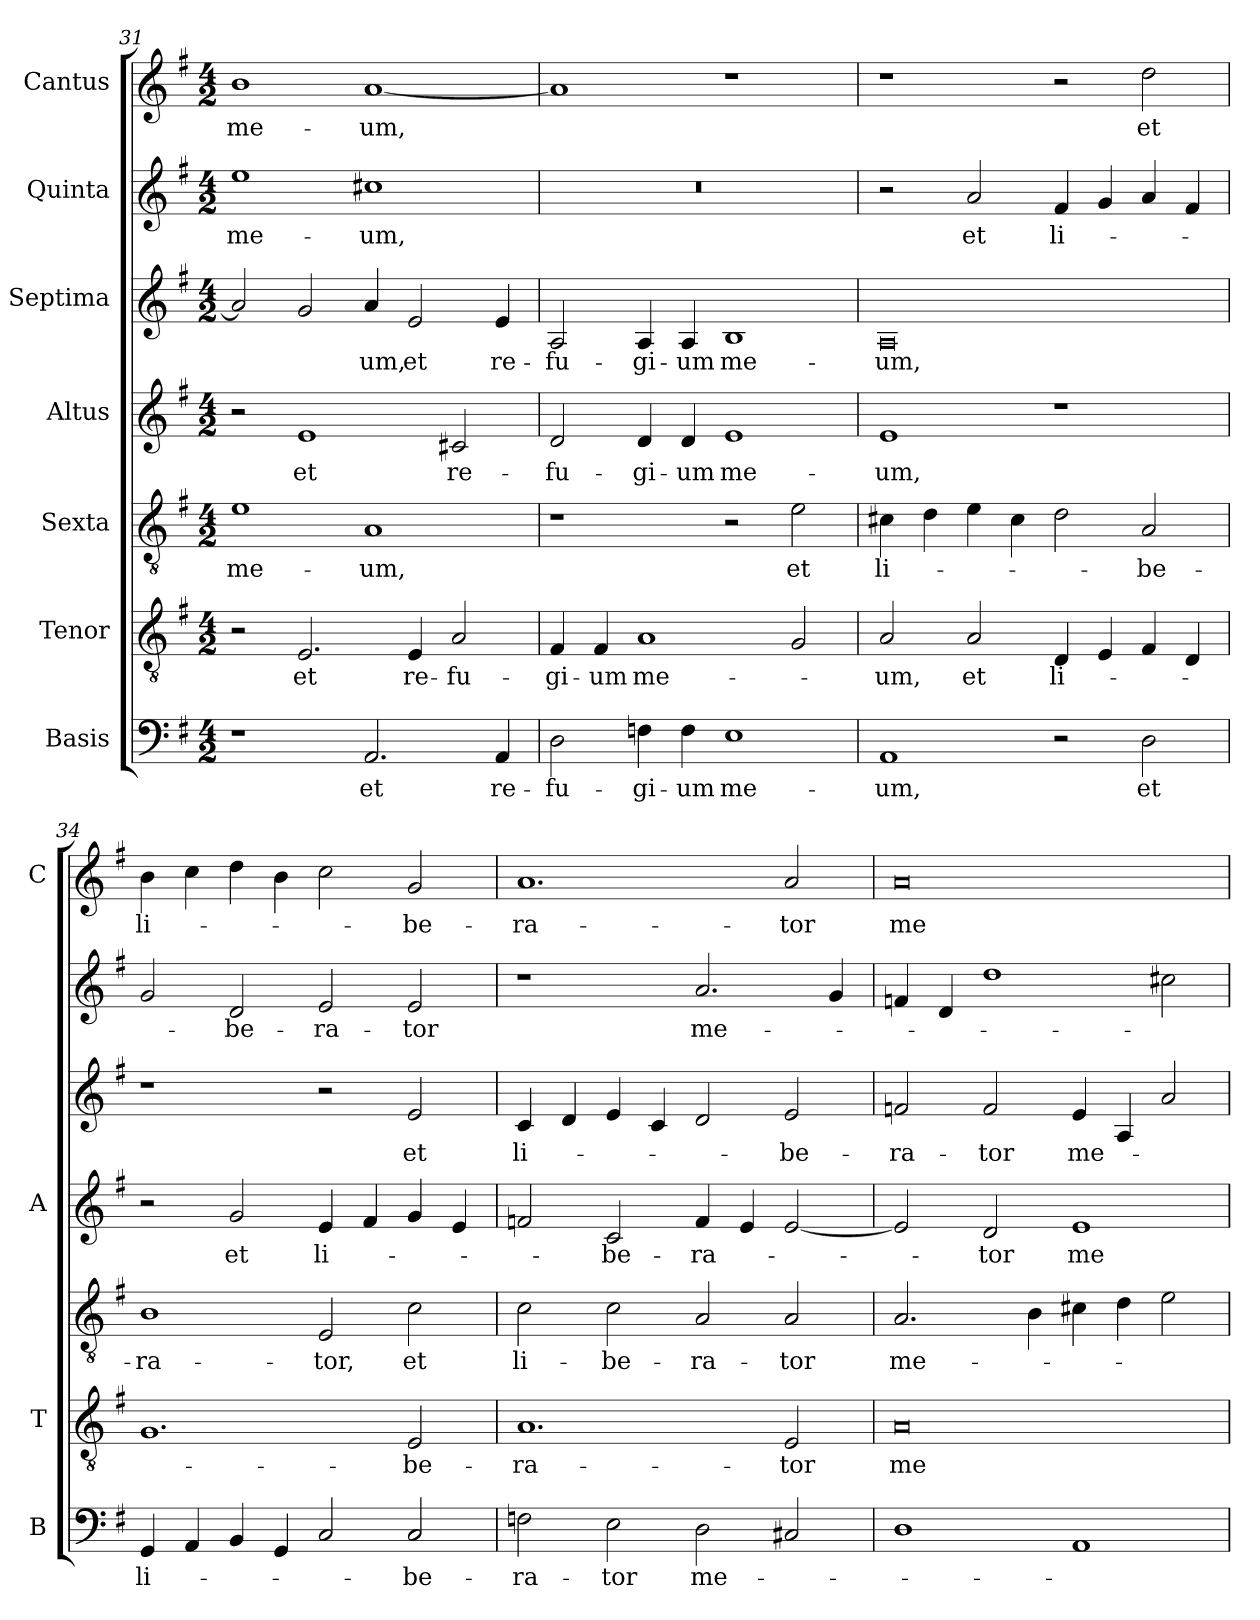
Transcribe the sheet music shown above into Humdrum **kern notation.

**kern	**text	**kern	**text	**kern	**text	**kern	**text	**kern	**text	**kern	**text	**kern	**text
*part7	*part7	*part6	*part6	*part5	*part5	*part4	*part4	*part3	*part3	*part2	*part2	*part1	*part1
*staff7	*staff7	*staff6	*staff6	*staff5	*staff5	*staff4	*staff4	*staff3	*staff3	*staff2	*staff2	*staff1	*staff1
*I"Basis	*	*I"Tenor	*	*I"Sexta	*	*I"Altus	*	*I"Septima	*	*I"Quinta	*	*I"Cantus	*
*I'B	*	*I'T	*	*	*	*I'A	*	*	*	*	*	*I'C	*
*clefF4	*	*clefGv2	*	*clefGv2	*	*clefG2	*	*clefG2	*	*clefG2	*	*clefG2	*
*k[f#]	*	*k[f#]	*	*k[f#]	*	*k[f#]	*	*k[f#]	*	*k[f#]	*	*k[f#]	*
*G:	*	*G:	*	*G:	*	*G:	*	*G:	*	*G:	*	*G:	*
*M4/2	*	*M4/2	*	*M4/2	*	*M4/2	*	*M4/2	*	*M4/2	*	*M4/2	*
=31	=31	=31	=31	=31	=31	=31	=31	=31	=31	=31	=31	=31	=31
!	!	!	!	!	!LO:LY:b	!	!	!	!	!	!LO:LY:b	!	!LO:LY:b
1r	.	2r	.	1e	me-	2r	.	2a/]	.	1ee	me-	1b	me-
!	!	!	!LO:LY:b	!	!	!	!LO:LY:b	!	!	!	!	!	!
.	.	2.E/	et	.	.	1e	et	2g/	.	.	.	.	.
!	!LO:LY:b	!	!	!	!LO:LY:b	!	!	!	!LO:LY:b	!	!LO:LY:b	!	!LO:LY:b
2.AA/	et	.	.	1A	-um,	.	.	4a/	-um,	1cc#X	-um,	[1a	-um,
!	!	!	!LO:LY:b	!	!	!	!	!	!LO:LY:b	!	!	!	!
.	.	4E/	re-	.	.	.	.	2e/	et	.	.	.	.
!	!	!	!LO:LY:b	!	!	!	!LO:LY:b	!	!	!	!	!	!
.	.	2A/	-fu-	.	.	2c#X/	re-	.	.	.	.	.	.
!	!LO:LY:b	!	!	!	!	!	!	!	!LO:LY:b	!	!	!	!
4AA/	re-	.	.	.	.	.	.	4e/	re-	.	.	.	.
!!LO:LB:g=z
=32	=32	=32	=32	=32	=32	=32	=32	=32	=32	=32	=32	=32	=32
!	!LO:LY:b	!	!LO:LY:b	!	!	!	!LO:LY:b	!	!LO:LY:b	!	!	!	!
2D\	-fu-	4F#/	-gi-	1r	.	2d/	-fu-	2A/	-fu-	0r	.	1a]	.
!	!	!	!LO:LY:b	!	!	!	!	!	!	!	!	!	!
.	.	4F#/	-um	.	.	.	.	.	.	.	.	.	.
!	!LO:LY:b	!	!LO:LY:b	!	!	!	!LO:LY:b	!	!LO:LY:b	!	!	!	!
4Fn\	-gi-	1A	me-	.	.	4d/	-gi-	4A/	-gi-	.	.	.	.
!	!LO:LY:b	!	!	!	!	!	!LO:LY:b	!	!LO:LY:b	!	!	!	!
4F\	-um	.	.	.	.	4d/	-um	4A/	-um	.	.	.	.
!	!LO:LY:b	!	!	!	!	!	!LO:LY:b	!	!LO:LY:b	!	!	!	!
1E	me-	.	.	2r	.	1e	me-	1B	me-	.	.	1r	.
!	!	!	!	!	!LO:LY:b	!	!	!	!	!	!	!	!
.	.	2G/	.	2e\	et	.	.	.	.	.	.	.	.
=33	=33	=33	=33	=33	=33	=33	=33	=33	=33	=33	=33	=33	=33
!	!LO:LY:b	!	!LO:LY:b	!	!LO:LY:b	!	!LO:LY:b	!	!LO:LY:b	!	!	!	!
1AA	-um,	2A/	-um,	4c#X\	li-	1e	-um,	0A	-um,	2r	.	1r	.
.	.	.	.	4d\	.	.	.	.	.	.	.	.	.
!	!	!	!LO:LY:b	!	!	!	!	!	!	!	!LO:LY:b	!	!
.	.	2A/	et	4e\	.	.	.	.	.	2a/	et	.	.
.	.	.	.	4c#\	.	.	.	.	.	.	.	.	.
!	!	!	!LO:LY:b	!	!	!	!	!	!	!	!LO:LY:b	!	!
2r	.	4D/	li-	2d\	.	1r	.	.	.	4f#/	li-	2r	.
.	.	4E/	.	.	.	.	.	.	.	4g/	.	.	.
!	!LO:LY:b	!	!	!	!LO:LY:b	!	!	!	!	!	!	!	!LO:LY:b
2D\	et	4F#/	.	2A/	-be-	.	.	.	.	4a/	.	2dd\	et
.	.	4D/	.	.	.	.	.	.	.	4f#/	.	.	.
=34	=34	=34	=34	=34	=34	=34	=34	=34	=34	=34	=34	=34	=34
!	!LO:LY:b	!	!	!	!LO:LY:b	!	!	!	!	!	!	!	!LO:LY:b
4GG/	li-	1.G	.	1B	-ra-	2r	.	1r	.	2g/	.	4b\	li-
4AA/	.	.	.	.	.	.	.	.	.	.	.	4cc\	.
!	!	!	!	!	!	!	!LO:LY:b	!	!	!	!LO:LY:b	!	!
4BB/	.	.	.	.	.	2g/	et	.	.	2d/	-be-	4dd\	.
4GG/	.	.	.	.	.	.	.	.	.	.	.	4b\	.
!	!	!	!	!	!LO:LY:b	!	!LO:LY:b	!	!	!	!LO:LY:b	!	!
2C/	.	.	.	2E/	-tor,	4e/	li-	2r	.	2e/	-ra-	2cc\	.
.	.	.	.	.	.	4f#/	.	.	.	.	.	.	.
!	!LO:LY:b	!	!LO:LY:b	!	!LO:LY:b	!	!	!	!LO:LY:b	!	!LO:LY:b	!	!LO:LY:b
2C/	-be-	2E/	-be-	2c\	et	4g/	.	2e/	et	2e/	-tor	2g/	-be-
.	.	.	.	.	.	4e/	.	.	.	.	.	.	.
=35	=35	=35	=35	=35	=35	=35	=35	=35	=35	=35	=35	=35	=35
!	!LO:LY:b	!	!LO:LY:b	!	!LO:LY:b	!	!	!	!LO:LY:b	!	!	!	!LO:LY:b
2Fn\	-ra-	1.A	-ra-	2c\	li-	2fn/	.	4c/	li-	1r	.	1.a	-ra-
.	.	.	.	.	.	.	.	4d/	.	.	.	.	.
!	!LO:LY:b	!	!	!	!LO:LY:b	!	!LO:LY:b	!	!	!	!	!	!
2E\	-tor	.	.	2c\	-be-	2c/	-be-	4e/	.	.	.	.	.
.	.	.	.	.	.	.	.	4c/	.	.	.	.	.
!	!LO:LY:b	!	!	!	!LO:LY:b	!	!LO:LY:b	!	!	!	!LO:LY:b	!	!
2D\	me-	.	.	2A/	-ra-	4f/	-ra-	2d/	.	2.a/	me-	.	.
.	.	.	.	.	.	4e/	.	.	.	.	.	.	.
!	!	!	!LO:LY:b	!	!LO:LY:b	!	!	!	!LO:LY:b	!	!	!	!LO:LY:b
2C#X/	.	2E/	-tor	2A/	-tor	[2e/	.	2e/	-be-	.	.	2a/	-tor
.	.	.	.	.	.	.	.	.	.	4g/	.	.	.
!!LO:PB:g=z
=36	=36	=36	=36	=36	=36	=36	=36	=36	=36	=36	=36	=36	=36
!	!	!	!LO:LY:b	!	!LO:LY:b	!	!	!	!LO:LY:b	!	!	!	!LO:LY:b
1D	.	0A	me-	2.A/	me-	2e/]	.	2fn/	-ra-	4fn/	.	0a	me-
.	.	.	.	.	.	.	.	.	.	4d/	.	.	.
!	!	!	!	!	!	!	!LO:LY:b	!	!LO:LY:b	!	!	!	!
.	.	.	.	.	.	2d/	-tor	2f/	-tor	1dd	.	.	.
.	.	.	.	4B\	.	.	.	.	.	.	.	.	.
!	!	!	!	!	!	!	!LO:LY:b	!	!LO:LY:b	!	!	!	!
1AA	.	.	.	4c#X\	.	1e	me-	4e/	me-	.	.	.	.
.	.	.	.	4d\	.	.	.	4A/	.	.	.	.	.
.	.	.	.	2e\	.	.	.	2a/	.	2cc#X\	.	.	.
=	=	=	=	=	=	=	=	=	=	=	=	=	=
*-	*-	*-	*-	*-	*-	*-	*-	*-	*-	*-	*-	*-	*-
